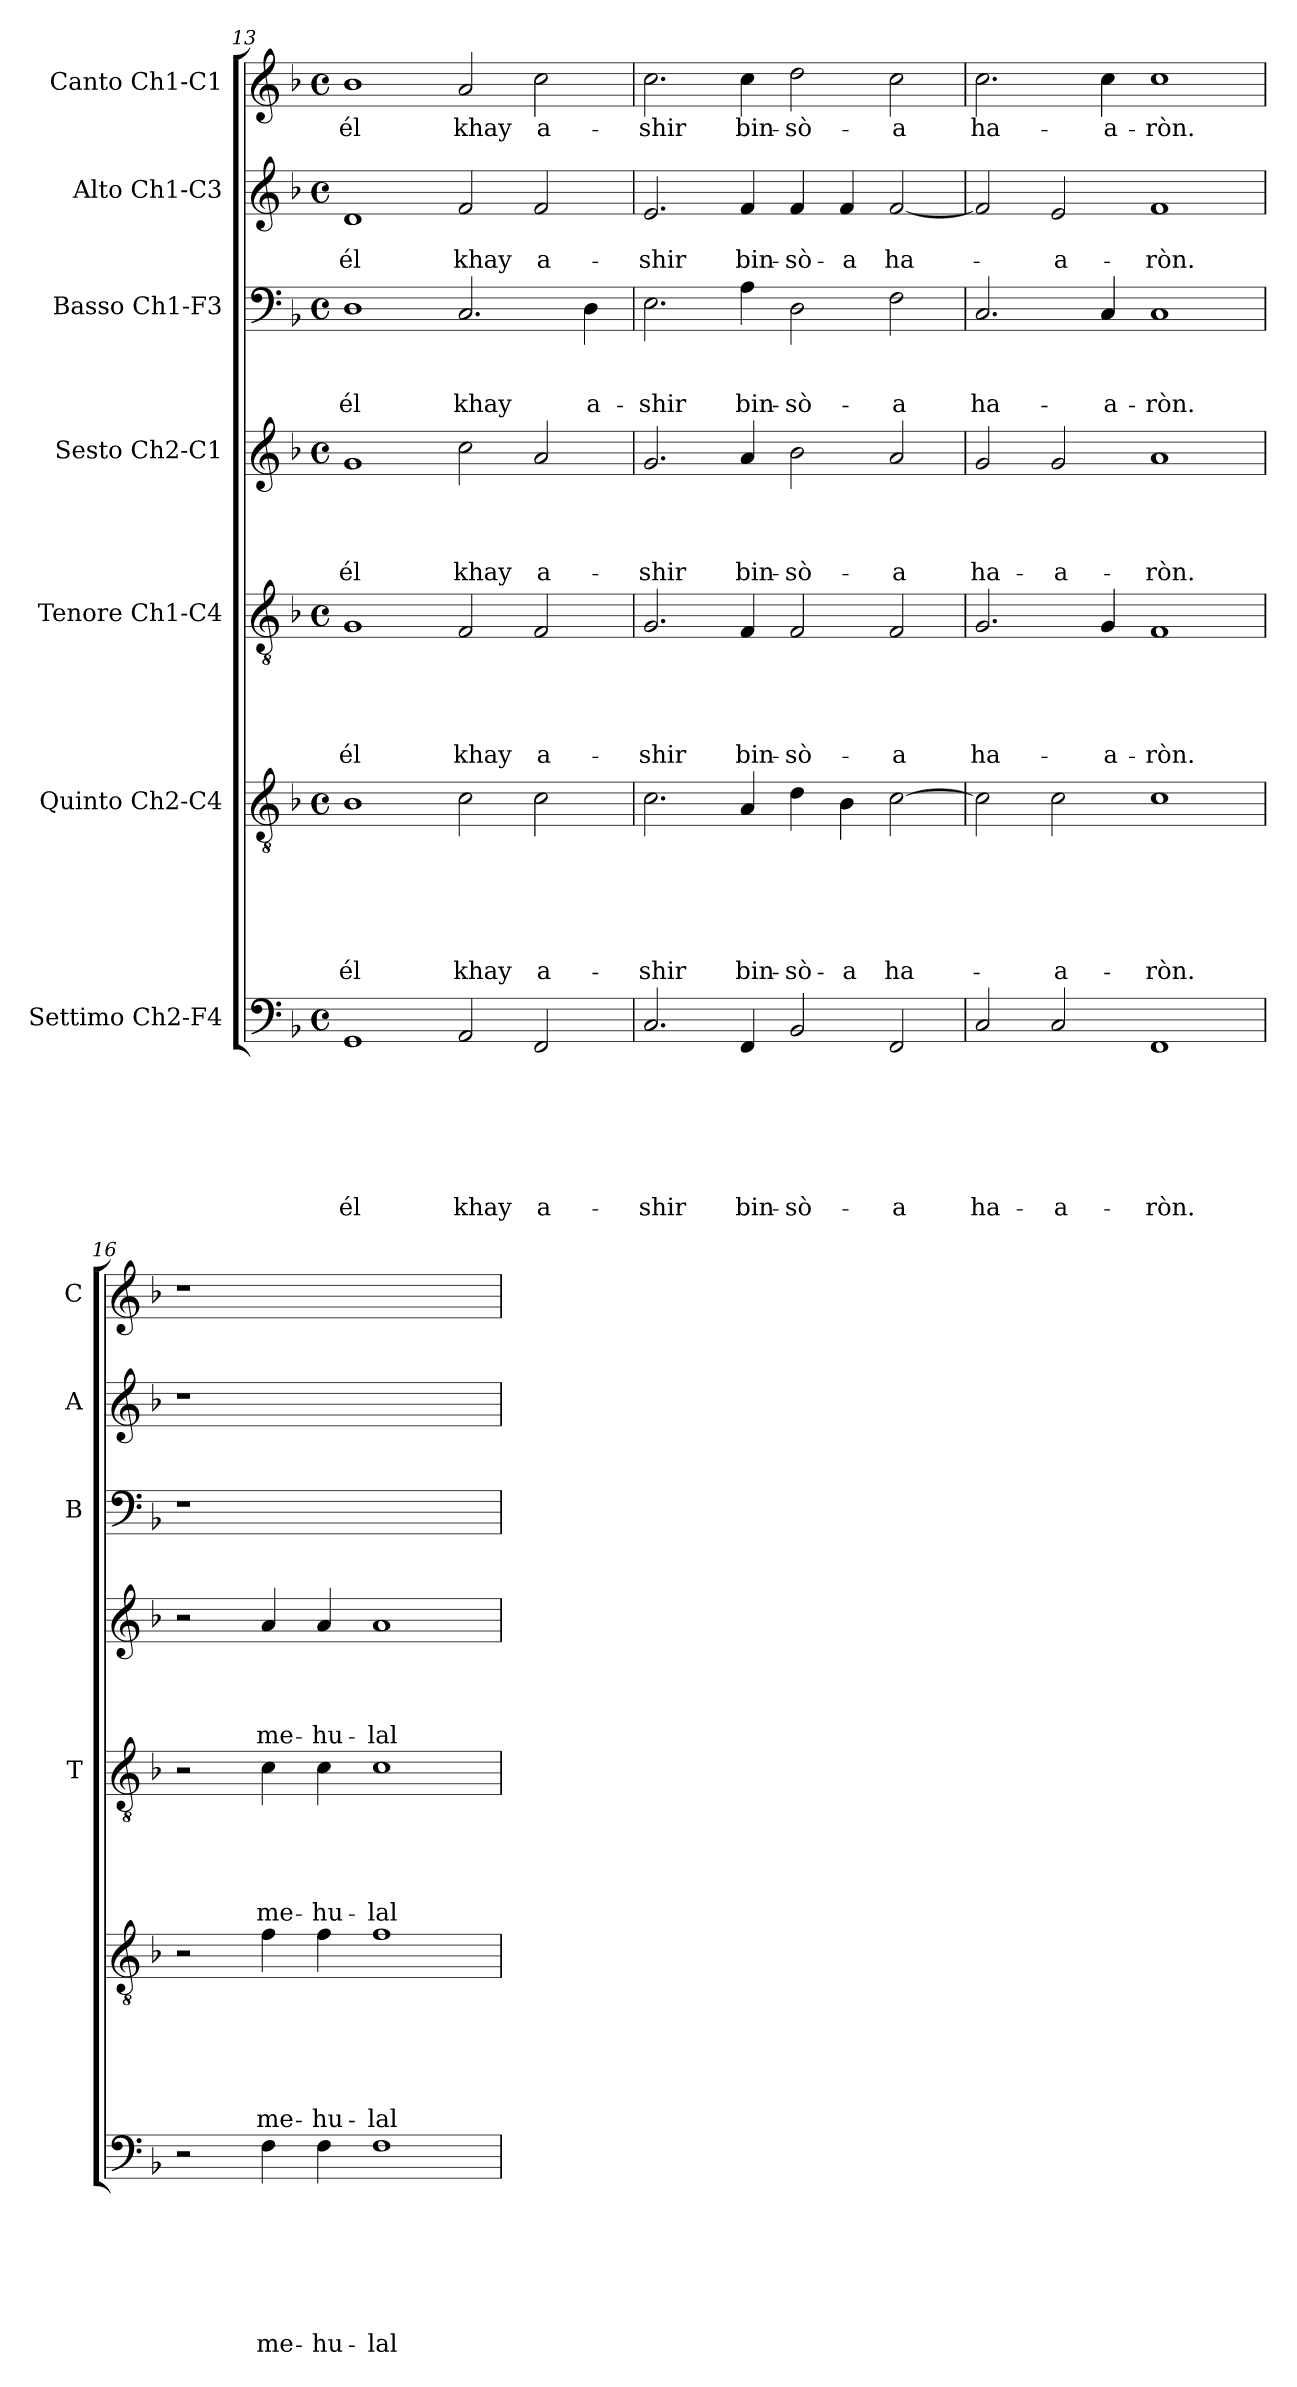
**kern	**text	**text	**text	**text	**text	**text	**text	**kern	**text	**text	**text	**text	**text	**text	**kern	**text	**text	**text	**text	**text	**kern	**text	**text	**text	**text	**kern	**text	**text	**text	**kern	**text	**text	**kern	**text
*part7	*part7	*part7	*part7	*part7	*part7	*part7	*part7	*part6	*part6	*part6	*part6	*part6	*part6	*part6	*part5	*part5	*part5	*part5	*part5	*part5	*part4	*part4	*part4	*part4	*part4	*part3	*part3	*part3	*part3	*part2	*part2	*part2	*part1	*part1
*staff7	*staff7	*staff7	*staff7	*staff7	*staff7	*staff7	*staff7	*staff6	*staff6	*staff6	*staff6	*staff6	*staff6	*staff6	*staff5	*staff5	*staff5	*staff5	*staff5	*staff5	*staff4	*staff4	*staff4	*staff4	*staff4	*staff3	*staff3	*staff3	*staff3	*staff2	*staff2	*staff2	*staff1	*staff1
*I"Settimo Ch2-F4	*	*	*	*	*	*	*	*I"Quinto Ch2-C4	*	*	*	*	*	*	*I"Tenore Ch1-C4	*	*	*	*	*	*I"Sesto Ch2-C1	*	*	*	*	*I"Basso Ch1-F3	*	*	*	*I"Alto Ch1-C3	*	*	*I"Canto Ch1-C1	*
*	*	*	*	*	*	*	*	*	*	*	*	*	*	*	*I'T	*	*	*	*	*	*	*	*	*	*	*I'B	*	*	*	*I'A	*	*	*I'C	*
*clefF4	*	*	*	*	*	*	*	*clefGv2	*	*	*	*	*	*	*clefGv2	*	*	*	*	*	*clefG2	*	*	*	*	*clefF4	*	*	*	*clefG2	*	*	*clefG2	*
*k[b-]	*	*	*	*	*	*	*	*k[b-]	*	*	*	*	*	*	*k[b-]	*	*	*	*	*	*k[b-]	*	*	*	*	*k[b-]	*	*	*	*k[b-]	*	*	*k[b-]	*
*F:	*	*	*	*	*	*	*	*F:	*	*	*	*	*	*	*F:	*	*	*	*	*	*F:	*	*	*	*	*F:	*	*	*	*F:	*	*	*F:	*
*M4/4	*	*	*	*	*	*	*	*M4/4	*	*	*	*	*	*	*M4/4	*	*	*	*	*	*M4/4	*	*	*	*	*M4/4	*	*	*	*M4/4	*	*	*M4/4	*
*met(c)	*	*	*	*	*	*	*	*met(c)	*	*	*	*	*	*	*met(c)	*	*	*	*	*	*met(c)	*	*	*	*	*met(c)	*	*	*	*met(c)	*	*	*met(c)	*
=13	=13	=13	=13	=13	=13	=13	=13	=13	=13	=13	=13	=13	=13	=13	=13	=13	=13	=13	=13	=13	=13	=13	=13	=13	=13	=13	=13	=13	=13	=13	=13	=13	=13	=13
!	!	!	!	!	!	!	!LO:LY:b	!	!	!	!	!	!	!LO:LY:b	!	!	!	!	!	!LO:LY:b	!	!	!	!	!LO:LY:b	!	!	!	!LO:LY:b	!	!	!LO:LY:b	!	!LO:LY:b
1GG	.	.	.	.	.	.	-él	1B-	.	.	.	.	.	-él	1G	.	.	.	.	-él	1g	.	.	.	-él	1D	.	.	-él	1d	.	-él	1b-	-él
!	!	!	!	!	!	!	!LO:LY:b	!	!	!	!	!	!	!LO:LY:b	!	!	!	!	!	!LO:LY:b	!	!	!	!	!LO:LY:b	!	!	!	!LO:LY:b	!	!	!LO:LY:b	!	!LO:LY:b
2AA/	.	.	.	.	.	.	khay	2c\	.	.	.	.	.	khay	2F/	.	.	.	.	khay	2cc\	.	.	.	khay	2.C/	.	.	khay	2f/	.	khay	2a/	khay
!	!	!	!	!	!	!	!LO:LY:b	!	!	!	!	!	!	!LO:LY:b	!	!	!	!	!	!LO:LY:b	!	!	!	!	!LO:LY:b	!	!	!	!	!	!	!LO:LY:b	!	!LO:LY:b
2FF/	.	.	.	.	.	.	a-	2c\	.	.	.	.	.	a-	2F/	.	.	.	.	a-	2a/	.	.	.	a-	.	.	.	.	2f/	.	a-	2cc\	a-
!	!	!	!	!	!	!	!	!	!	!	!	!	!	!	!	!	!	!	!	!	!	!	!	!	!	!	!	!	!LO:LY:b	!	!	!	!	!
.	.	.	.	.	.	.	.	.	.	.	.	.	.	.	.	.	.	.	.	.	.	.	.	.	.	4D\	.	.	a-	.	.	.	.	.
=14	=14	=14	=14	=14	=14	=14	=14	=14	=14	=14	=14	=14	=14	=14	=14	=14	=14	=14	=14	=14	=14	=14	=14	=14	=14	=14	=14	=14	=14	=14	=14	=14	=14	=14
!	!	!	!	!	!	!	!LO:LY:b	!	!	!	!	!	!	!LO:LY:b	!	!	!	!	!	!LO:LY:b	!	!	!	!	!LO:LY:b	!	!	!	!LO:LY:b	!	!	!LO:LY:b	!	!LO:LY:b
2.C/	.	.	.	.	.	.	-shir	2.c\	.	.	.	.	.	-shir	2.G/	.	.	.	.	-shir	2.g/	.	.	.	-shir	2.E\	.	.	-shir	2.e/	.	-shir	2.cc\	-shir
!	!	!	!	!	!	!	!LO:LY:b	!	!	!	!	!	!	!LO:LY:b	!	!	!	!	!	!LO:LY:b	!	!	!	!	!LO:LY:b	!	!	!	!LO:LY:b	!	!	!LO:LY:b	!	!LO:LY:b
4FF/	.	.	.	.	.	.	bin-	4A/	.	.	.	.	.	bin-	4F/	.	.	.	.	bin-	4a/	.	.	.	bin-	4A\	.	.	bin-	4f/	.	bin-	4cc\	bin-
!	!	!	!	!	!	!	!LO:LY:b	!	!	!	!	!	!	!LO:LY:b	!	!	!	!	!	!LO:LY:b	!	!	!	!	!LO:LY:b	!	!	!	!LO:LY:b	!	!	!LO:LY:b	!	!LO:LY:b
2BB-/	.	.	.	.	.	.	-sò-	4d\	.	.	.	.	.	-sò-	2F/	.	.	.	.	-sò-	2b-\	.	.	.	-sò-	2D\	.	.	-sò-	4f/	.	-sò-	2dd\	-sò-
!	!	!	!	!	!	!	!	!	!	!	!	!	!	!LO:LY:b	!	!	!	!	!	!	!	!	!	!	!	!	!	!	!	!	!	!LO:LY:b	!	!
.	.	.	.	.	.	.	.	4B-\	.	.	.	.	.	-a	.	.	.	.	.	.	.	.	.	.	.	.	.	.	.	4f/	.	-a	.	.
!	!	!	!	!	!	!	!LO:LY:b	!	!	!	!	!	!	!LO:LY:b	!	!	!	!	!	!LO:LY:b	!	!	!	!	!LO:LY:b	!	!	!	!LO:LY:b	!	!	!LO:LY:b	!	!LO:LY:b
2FF/	.	.	.	.	.	.	-a	[2c\	.	.	.	.	.	ha-	2F/	.	.	.	.	-a	2a/	.	.	.	-a	2F\	.	.	-a	[2f/	.	ha-	2cc\	-a
=15	=15	=15	=15	=15	=15	=15	=15	=15	=15	=15	=15	=15	=15	=15	=15	=15	=15	=15	=15	=15	=15	=15	=15	=15	=15	=15	=15	=15	=15	=15	=15	=15	=15	=15
!	!	!	!	!	!	!	!LO:LY:b	!	!	!	!	!	!	!	!	!	!	!	!	!LO:LY:b	!	!	!	!	!LO:LY:b	!	!	!	!LO:LY:b	!	!	!	!	!LO:LY:b
2C/	.	.	.	.	.	.	ha-	2c\]	.	.	.	.	.	.	2.G/	.	.	.	.	ha-	2g/	.	.	.	ha-	2.C/	.	.	ha-	2f/]	.	.	2.cc\	ha-
!	!	!	!	!	!	!	!LO:LY:b	!	!	!	!	!	!	!LO:LY:b	!	!	!	!	!	!	!	!	!	!	!LO:LY:b	!	!	!	!	!	!	!LO:LY:b	!	!
2C/	.	.	.	.	.	.	-a-	2c\	.	.	.	.	.	-a-	.	.	.	.	.	.	2g/	.	.	.	-a-	.	.	.	.	2e/	.	-a-	.	.
!	!	!	!	!	!	!	!	!	!	!	!	!	!	!	!	!	!	!	!	!LO:LY:b	!	!	!	!	!	!	!	!	!LO:LY:b	!	!	!	!	!LO:LY:b
.	.	.	.	.	.	.	.	.	.	.	.	.	.	.	4G/	.	.	.	.	-a-	.	.	.	.	.	4C/	.	.	-a-	.	.	.	4cc\	-a-
!	!	!	!	!	!	!	!LO:LY:b	!	!	!	!	!	!	!LO:LY:b	!	!	!	!	!	!LO:LY:b	!	!	!	!	!LO:LY:b	!	!	!	!LO:LY:b	!	!	!LO:LY:b	!	!LO:LY:b
1FF	.	.	.	.	.	.	-ròn.	1c	.	.	.	.	.	-ròn.	1F	.	.	.	.	-ròn.	1a	.	.	.	-ròn.	1C	.	.	-ròn.	1f	.	-ròn.	1cc	-ròn.
=16	=16	=16	=16	=16	=16	=16	=16	=16	=16	=16	=16	=16	=16	=16	=16	=16	=16	=16	=16	=16	=16	=16	=16	=16	=16	=16	=16	=16	=16	=16	=16	=16	=16	=16
2r	.	.	.	.	.	.	.	2r	.	.	.	.	.	.	2r	.	.	.	.	.	2r	.	.	.	.	1r	.	.	.	1r	.	.	1r	.
!	!	!	!	!	!	!	!LO:LY:b	!	!	!	!	!	!	!LO:LY:b	!	!	!	!	!	!LO:LY:b	!	!	!	!	!LO:LY:b	!	!	!	!	!	!	!	!	!
4F\	.	.	.	.	.	.	me-	4f\	.	.	.	.	.	me-	4c\	.	.	.	.	me-	4a/	.	.	.	me-	.	.	.	.	.	.	.	.	.
!	!	!	!	!	!	!	!LO:LY:b	!	!	!	!	!	!	!LO:LY:b	!	!	!	!	!	!LO:LY:b	!	!	!	!	!LO:LY:b	!	!	!	!	!	!	!	!	!
4F\	.	.	.	.	.	.	-hu-	4f\	.	.	.	.	.	-hu-	4c\	.	.	.	.	-hu-	4a/	.	.	.	-hu-	.	.	.	.	.	.	.	.	.
!	!	!	!	!	!	!	!LO:LY:b	!	!	!	!	!	!	!LO:LY:b	!	!	!	!	!	!LO:LY:b	!	!	!	!	!LO:LY:b	!	!	!	!	!	!	!	!	!
1F	.	.	.	.	.	.	-lal	1f	.	.	.	.	.	-lal	1c	.	.	.	.	-lal	1a	.	.	.	-lal	1ryy	.	.	.	1ryy	.	.	1ryy	.
=	=	=	=	=	=	=	=	=	=	=	=	=	=	=	=	=	=	=	=	=	=	=	=	=	=	=	=	=	=	=	=	=	=	=
*-	*-	*-	*-	*-	*-	*-	*-	*-	*-	*-	*-	*-	*-	*-	*-	*-	*-	*-	*-	*-	*-	*-	*-	*-	*-	*-	*-	*-	*-	*-	*-	*-	*-	*-
